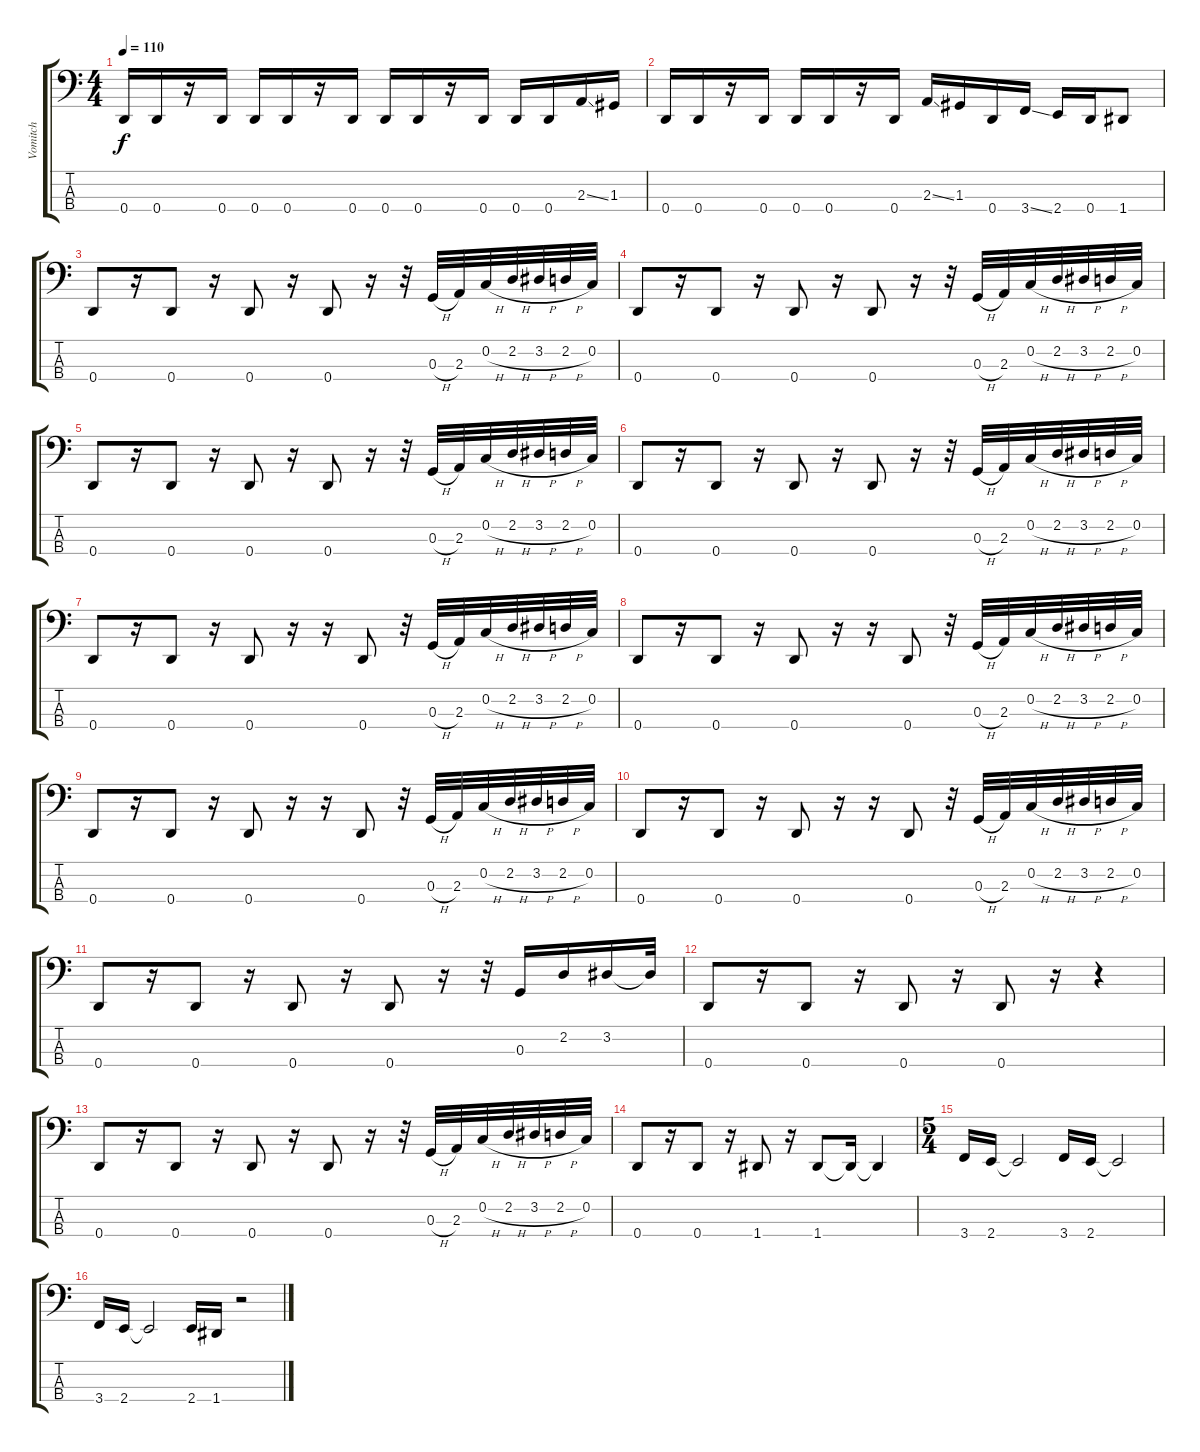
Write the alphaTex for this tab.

\track ("Vomitch" "Vomitch") {instrument electricbasspick}
\staff {score tabs}
\tuning (F2 C2 G1 D1) {hide}
\ts (4 4)
\tempo 110
\clef f4
\ks c
0.4.16{dy f} 0.4.16 r.16 0.4.16 0.4.16 0.4.16 r.16 0.4.16 0.4.16 0.4.16 r.16 0.4.16 0.4.16 0.4.16 2.3{ss}.16 1.3.16 |
0.4.16 0.4.16 r.16 0.4.16 0.4.16 0.4.16 r.16 0.4.16 2.3{ss}.16 1.3.16 0.4.16 3.4{ss}.16 2.4.16 0.4.16 1.4.8 |
0.4.8 r.16 0.4.8 r.16 0.4.8 r.16 0.4.8 r.16 r.32 0.3{h}.32 2.3.32 0.2{h}.32 2.2{h}.32 3.2{h}.32 2.2{h}.32 0.2.32 |
0.4.8 r.16 0.4.8 r.16 0.4.8 r.16 0.4.8 r.16 r.32 0.3{h}.32 2.3.32 0.2{h}.32 2.2{h}.32 3.2{h}.32 2.2{h}.32 0.2.32 |
0.4.8 r.16 0.4.8 r.16 0.4.8 r.16 0.4.8 r.16 r.32 0.3{h}.32 2.3.32 0.2{h}.32 2.2{h}.32 3.2{h}.32 2.2{h}.32 0.2.32 |
0.4.8 r.16 0.4.8 r.16 0.4.8 r.16 0.4.8 r.16 r.32 0.3{h}.32 2.3.32 0.2{h}.32 2.2{h}.32 3.2{h}.32 2.2{h}.32 0.2.32 |
0.4.8 r.16 0.4.8 r.16 0.4.8 r.16 r.16 0.4.8 r.32 0.3{h}.32 2.3.32 0.2{h}.32 2.2{h}.32 3.2{h}.32 2.2{h}.32 0.2.32 |
0.4.8 r.16 0.4.8 r.16 0.4.8 r.16 r.16 0.4.8 r.32 0.3{h}.32 2.3.32 0.2{h}.32 2.2{h}.32 3.2{h}.32 2.2{h}.32 0.2.32 |
0.4.8 r.16 0.4.8 r.16 0.4.8 r.16 r.16 0.4.8 r.32 0.3{h}.32 2.3.32 0.2{h}.32 2.2{h}.32 3.2{h}.32 2.2{h}.32 0.2.32 |
0.4.8 r.16 0.4.8 r.16 0.4.8 r.16 r.16 0.4.8 r.32 0.3{h}.32 2.3.32 0.2{h}.32 2.2{h}.32 3.2{h}.32 2.2{h}.32 0.2.32 |
0.4.8 r.16 0.4.8 r.16 0.4.8 r.16 0.4.8 r.16 r.32 0.3.16 2.2.16 3.2.16 3.2{t}.32 |
0.4.8 r.16 0.4.8 r.16 0.4.8 r.16 0.4.8 r.16 r.4 |
0.4.8 r.16 0.4.8 r.16 0.4.8 r.16 0.4.8 r.16 r.32 0.3{h}.32 2.3.32 0.2{h}.32 2.2{h}.32 3.2{h}.32 2.2{h}.32 0.2.32 |
0.4.8 r.16 0.4.8 r.16 1.4.8 r.16 1.4.8 1.4{t}.16 1.4{t}.4 |
\ts (5 4)
3.4.16 2.4.16 2.4{t}.2 3.4.16 2.4.16 2.4{t}.2 |
3.4.16 2.4.16 2.4{t}.2 2.4.16 1.4.16 r.2
